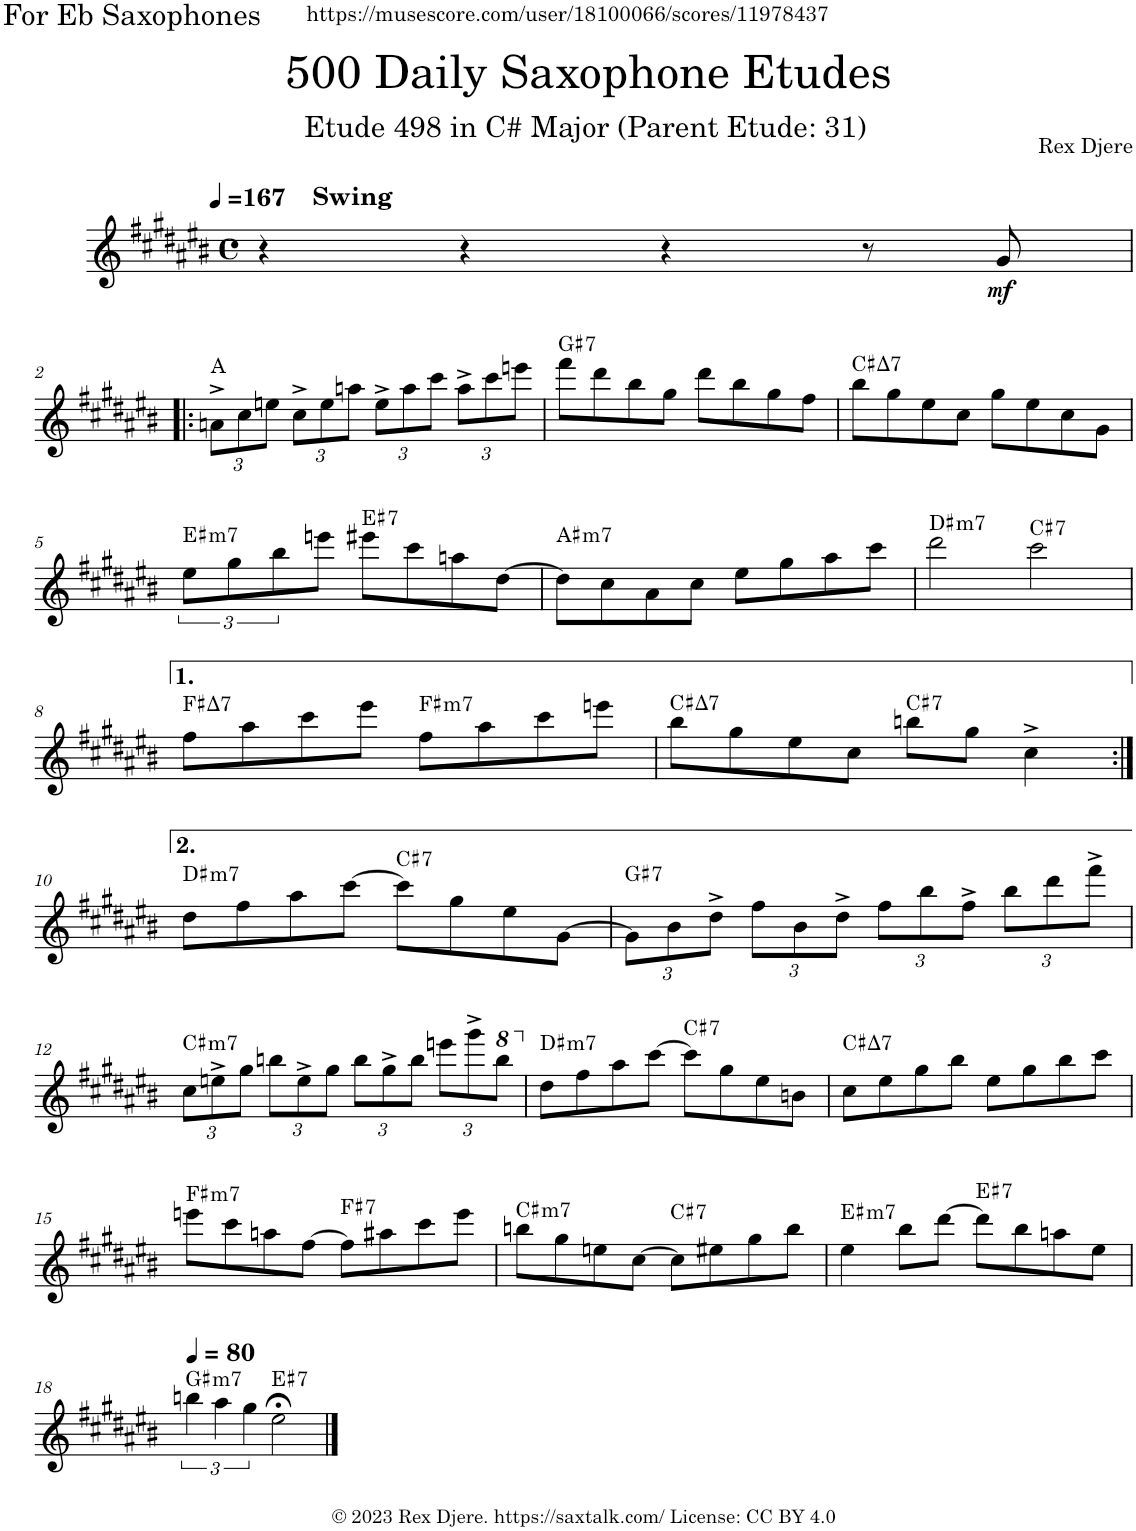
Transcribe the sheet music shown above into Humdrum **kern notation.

**kern	**dynam	**harte
*part1	*part1	*part1
*staff1	*staff1	*
*I"Alto Saxophone	*	*
*I'A. Sax.	*	*
*clefG2	*	*
*Trd5c9	*	*
*k[f#c#g#d#a#e#b#]	*	*
*M4/4	*	*
*met(c)	*	*
*MM167	*	*
=1	=1	=1
!LO:TX:a:B:t=Swing	!	!
4r	.	.
4r	.	.
4r	.	.
8r	.	.
!	!LO:DY:b	!
8g#/	mf	.
!!LO:LB:g=z
=2!|:	=2!|:	=2!|:
*Xbrackettup	*	*
12an^\L	.	A:maj
12cc#\	.	.
12een\J	.	.
12cc#^\L	.	.
12ee\	.	.
12aan\J	.	.
12ee^\L	.	.
12aa\	.	.
12ccc#\J	.	.
12aa^\L	.	.
12ccc#\	.	.
12eeen\J	.	.
=3	=3	=3
!	!	!LO:H:kt=7
8fff#\L	.	G#:7
8ddd#\	.	.
8bb#\	.	.
8gg#\J	.	.
8ddd#\L	.	.
8bb#\	.	.
8gg#\	.	.
8ff#\J	.	.
=4	=4	=4
!	!	!LO:H:kt=7
8bb#\L	.	C#:maj7
8gg#\	.	.
8ee#\	.	.
8cc#\J	.	.
8gg#\L	.	.
8ee#\	.	.
8cc#\	.	.
8g#\J	.	.
!!LO:LB:g=z
=5	=5	=5
!	!	!LO:H:kt=m7
8ee#\L	.	E#:min7
8gg#\	.	.
8bb#\	.	.
8eeen\J	.	.
!	!	!LO:H:kt=7
8eee#X\L	.	E#:7
8ccc#\	.	.
8aan\	.	.
[8dd#\J	.	.
=6	=6	=6
!	!	!LO:H:kt=m7
8dd#\L]	.	A#:min7
8cc#\	.	.
8a#\	.	.
8cc#\J	.	.
8ee#\L	.	.
8gg#\	.	.
8aa#\	.	.
8ccc#\J	.	.
=7	=7	=7
!	!	!LO:H:kt=m7
2ddd#\	.	D#:min7
!	!	!LO:H:kt=7
2ccc#\	.	C#:7
!!LO:LB:g=z
=8	=8	=8
!	!	!LO:H:kt=7
8ff#\L	.	F#:maj7
8aa#\	.	.
8ccc#\	.	.
8eee#\J	.	.
!	!	!LO:H:kt=m7
8ff#\L	.	F#:min7
8aa#\	.	.
8ccc#\	.	.
8eeen\J	.	.
=9	=9	=9
!	!	!LO:H:kt=7
8bb#\L	.	C#:maj7
8gg#\	.	.
8ee#\	.	.
8cc#\J	.	.
!	!	!LO:H:kt=7
8bbn\L	.	C#:7
8gg#\J	.	.
4cc#^\	.	.
!!LO:LB:g=z
=10:|!	=10:|!	=10:|!
!	!	!LO:H:kt=m7
8dd#\L	.	D#:min7
8ff#\	.	.
8aa#\	.	.
[8ccc#\J	.	.
!	!	!LO:H:kt=7
8ccc#\L]	.	C#:7
8gg#\	.	.
8ee#\	.	.
[8g#\J	.	.
=11	=11	=11
!	!	!LO:H:kt=7
12g#\L]	.	G#:7
12b#\	.	.
12dd#^\J	.	.
12ff#\L	.	.
12b#\	.	.
12dd#^\J	.	.
12ff#\L	.	.
12bb#\	.	.
12ff#^\J	.	.
12bb#\L	.	.
12ddd#\	.	.
12fff#^\J	.	.
!!LO:LB:g=z
=12	=12	=12
!	!	!LO:H:kt=m7
12cc#\L	.	C#:min7
12een^\	.	.
12gg#\J	.	.
12bbn\L	.	.
12ee^\	.	.
12gg#\J	.	.
12bb\L	.	.
12gg#^\	.	.
12bb\J	.	.
12eeen\L	.	.
12ggg#^\	.	.
*8va	*	*
12bbb\J	.	.
=13	=13	=13
*X8va	*	*
!	!	!LO:H:kt=m7
8dd#\L	.	D#:min7
8ff#\	.	.
8aa#\	.	.
[8ccc#\J	.	.
!	!	!LO:H:kt=7
8ccc#\L]	.	C#:7
8gg#\	.	.
8ee#\	.	.
8bn\J	.	.
=14	=14	=14
!	!	!LO:H:kt=7
8cc#\L	.	C#:maj7
8ee#\	.	.
8gg#\	.	.
8bb#\J	.	.
8ee#\L	.	.
8gg#\	.	.
8bb#\	.	.
8ccc#\J	.	.
!!LO:LB:g=z
=15	=15	=15
!	!	!LO:H:kt=m7
8eeen\L	.	F#:min7
8ccc#\	.	.
8aan\	.	.
[8ff#\J	.	.
!	!	!LO:H:kt=7
8ff#\L]	.	F#:7
8aa#X\	.	.
8ccc#\	.	.
8eee\J	.	.
=16	=16	=16
!	!	!LO:H:kt=m7
8bbn\L	.	C#:min7
8gg#\	.	.
8een\	.	.
[8cc#\J	.	.
!	!	!LO:H:kt=7
8cc#\L]	.	C#:7
8ee#X\	.	.
8gg#\	.	.
8bb\J	.	.
=17	=17	=17
!	!	!LO:H:kt=m7
4ee#\	.	E#:min7
8bb#\L	.	.
[8ddd#\J	.	.
!	!	!LO:H:kt=7
8ddd#\L]	.	E#:7
8bb#\	.	.
8aan\	.	.
8ee#\J	.	.
!!LO:LB:g=z
=18	=18	=18
*brackettup	*	*
*MM80	*	*
!	!	!LO:H:kt=m7
6bbn\	.	G#:min7
6aa#\	.	.
6gg#\	.	.
!	!	!LO:H:kt=7
2ee#;<\	.	E#:7
==	==	==
*-	*-	*-
